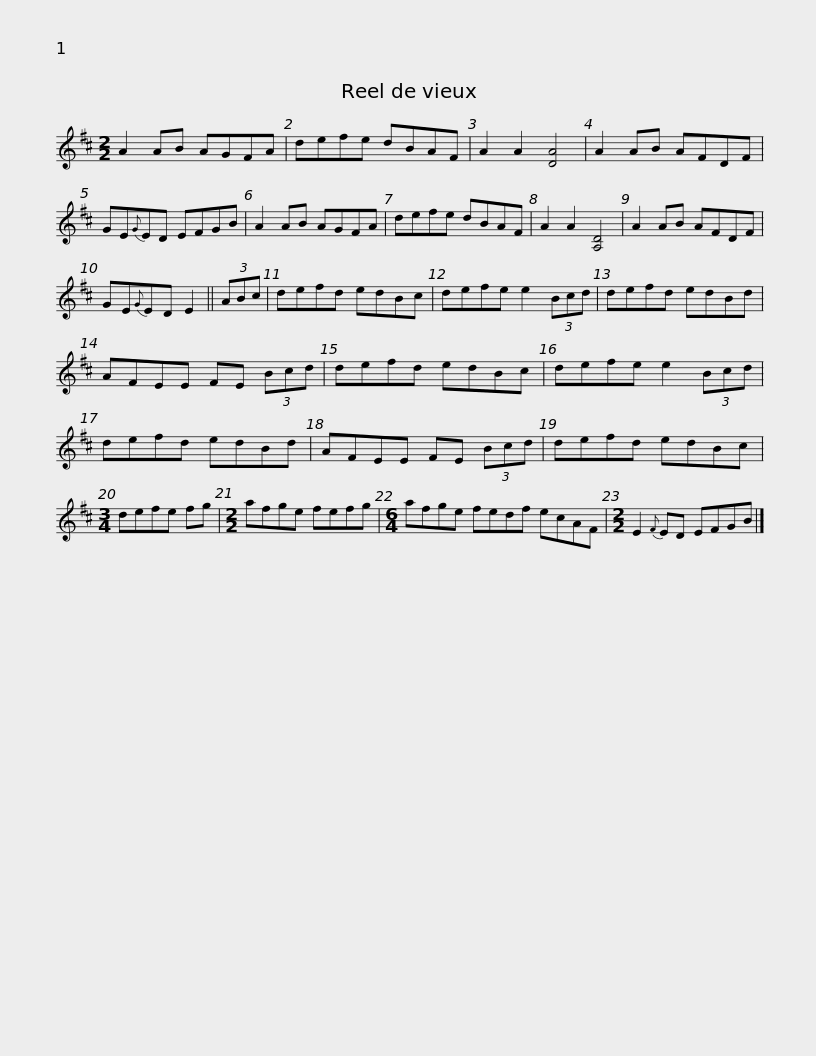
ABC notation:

X:1
L:1/8
M:2/2
I:linebreak $
K:D
V:1 treble
V:1
 A2 AB AGFA | defe dBAF | A2 A2 [DA]4 | A2 AB AFDF | GE{G}ED EFGB | %5
 A2 AB AGFA |$ defe dBAF | A2 A2 [A,D]4 | A2 AB AFDF | GE{G}ED E2 || %10
 (3ABc | defd edBc | defe e2 (3Bcd |$ defd edBd | AFEE FE (3Bcd | %15
 defd edBc | defe e2 (3Bcd | defd edBd |$ AFEE FE (3Bcd | defd edBc | %20
[M:3/4] defe fg |[M:2/2] afge fefg |$[M:6/4] afge fedf ecAF |[M:2/2] E2{F} ED EFGB |] %24
